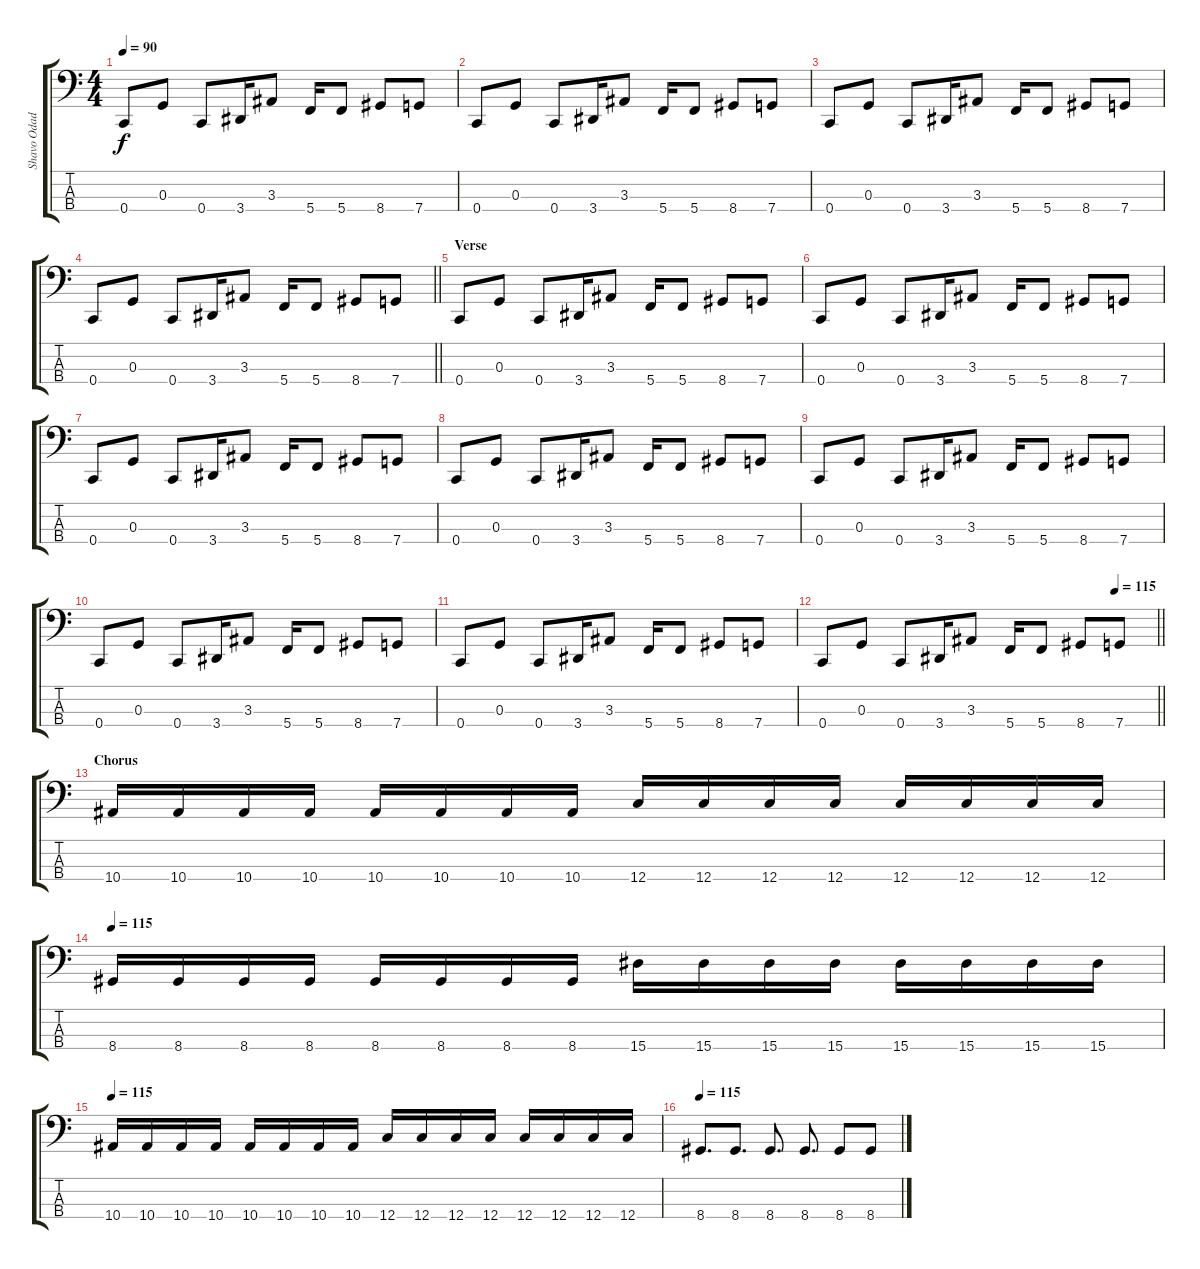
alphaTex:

\track ("Shavo Odadjian" "Shavo Odad") {instrument electricbasspick}
\staff {score tabs}
\tuning (F2 C2 G1 C1) {hide}
\ts (4 4)
\tempo 90
\clef f4
\ks c
0.4.8{dy f} 0.3.8 0.4.8 3.4.16 3.3.8 5.4.16 5.4.8 8.4.8 7.4.8 |
0.4.8 0.3.8 0.4.8 3.4.16 3.3.8 5.4.16 5.4.8 8.4.8 7.4.8 |
0.4.8 0.3.8 0.4.8 3.4.16 3.3.8 5.4.16 5.4.8 8.4.8 7.4.8 |
\barLineRight lightlight
0.4.8 0.3.8 0.4.8 3.4.16 3.3.8 5.4.16 5.4.8 8.4.8 7.4.8 |
\section ("" "Verse")
0.4.8 0.3.8 0.4.8 3.4.16 3.3.8 5.4.16 5.4.8 8.4.8 7.4.8 |
0.4.8 0.3.8 0.4.8 3.4.16 3.3.8 5.4.16 5.4.8 8.4.8 7.4.8 |
0.4.8 0.3.8 0.4.8 3.4.16 3.3.8 5.4.16 5.4.8 8.4.8 7.4.8 |
0.4.8 0.3.8 0.4.8 3.4.16 3.3.8 5.4.16 5.4.8 8.4.8 7.4.8 |
0.4.8 0.3.8 0.4.8 3.4.16 3.3.8 5.4.16 5.4.8 8.4.8 7.4.8 |
0.4.8 0.3.8 0.4.8 3.4.16 3.3.8 5.4.16 5.4.8 8.4.8 7.4.8 |
0.4.8 0.3.8 0.4.8 3.4.16 3.3.8 5.4.16 5.4.8 8.4.8 7.4.8 |
\tempo (115 0.875)
\barLineRight lightlight
0.4.8 0.3.8 0.4.8 3.4.16 3.3.8 5.4.16 5.4.8 8.4.8 7.4.8 |
\section ("" "Chorus")
10.4.16 10.4.16 10.4.16 10.4.16 10.4.16 10.4.16 10.4.16 10.4.16 12.4.16 12.4.16 12.4.16 12.4.16 12.4.16 12.4.16 12.4.16 12.4.16 |
\tempo 115
8.4.16 8.4.16 8.4.16 8.4.16 8.4.16 8.4.16 8.4.16 8.4.16 15.4.16 15.4.16 15.4.16 15.4.16 15.4.16 15.4.16 15.4.16 15.4.16 |
\tempo 115
10.4.16 10.4.16 10.4.16 10.4.16 10.4.16 10.4.16 10.4.16 10.4.16 12.4.16 12.4.16 12.4.16 12.4.16 12.4.16 12.4.16 12.4.16 12.4.16 |
\tempo 115
8.4.8{d} 8.4.8{d} 8.4.8{d} 8.4.8{d} 8.4.8 8.4.8
